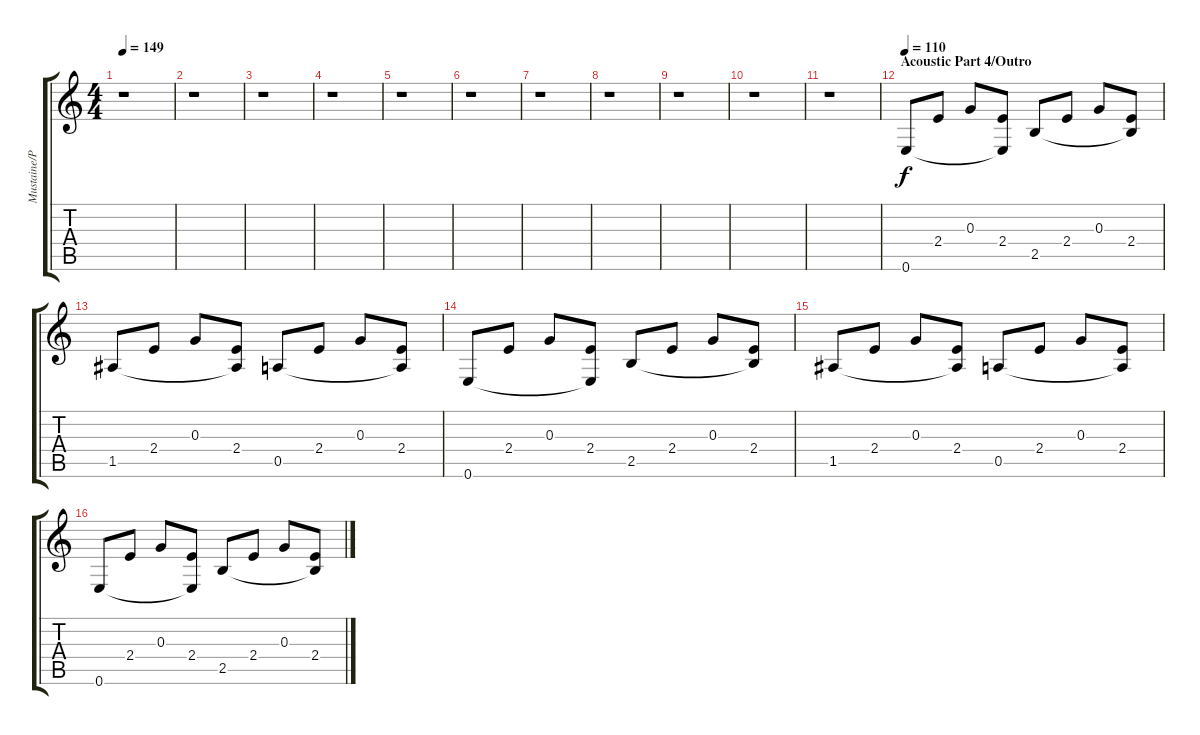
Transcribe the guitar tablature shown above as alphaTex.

\track ("Mustaine/Pitrelli" "Mustaine/P") {instrument acousticguitarsteel}
\staff {score tabs}
\tuning (E4 B3 G3 D3 A2 E2) {hide}
\ts (4 4)
\tempo 149
\clef g2
\ks c
r.1{dy f} |
r.1 |
r.1 |
r.1 |
r.1 |
r.1 |
r.1 |
r.1 |
r.1 |
r.1 |
r.1 |
\section ("" "Acoustic Part 4/Outro")
\tempo 110
0.6.8 2.4.8 0.3.8 (2.4 0.6{t}).8 2.5.8 2.4.8 0.3.8 (2.4 2.5{t}).8 |
1.5.8 2.4.8 0.3.8 (2.4 1.5{t}).8 0.5.8 2.4.8 0.3.8 (2.4 0.5{t}).8 |
0.6.8 2.4.8 0.3.8 (2.4 0.6{t}).8 2.5.8 2.4.8 0.3.8 (2.4 2.5{t}).8 |
1.5.8 2.4.8 0.3.8 (2.4 1.5{t}).8 0.5.8 2.4.8 0.3.8 (2.4 0.5{t}).8 |
0.6.8 2.4.8 0.3.8 (2.4 0.6{t}).8 2.5.8 2.4.8 0.3.8 (2.4 2.5{t}).8
